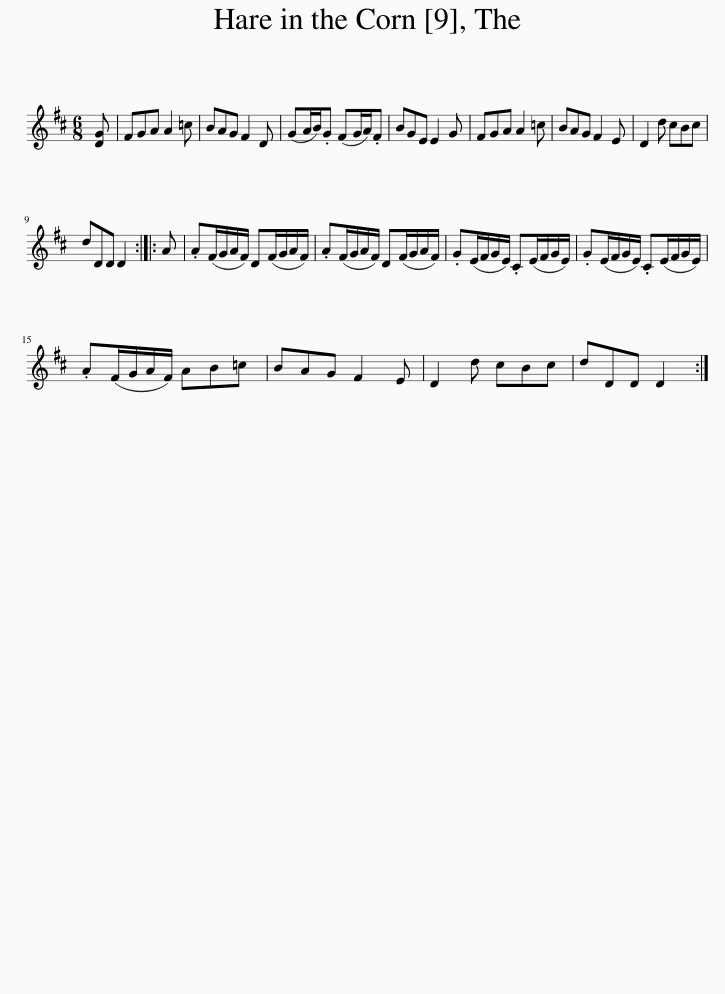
X:1
L:1/8
M:6/8
I:linebreak $
K:D
V:1 treble
V:1
 [DG] | FGA A2 =c | BAG F2 D | (GA/B/).G (FG/A/).F | BGE E2 G | %5
 FGA A2 =c | BAG F2 E | D2 d cBc |$ dDD D2 :: A | %10
 .A(F/G/A/F/) D(F/G/A/F/) | .A(F/G/A/F/) D(F/G/A/F/) | .G(E/F/G/E/) .C(E/F/G/E/) | .G(E/F/G/E/) .C(E/F/G/E/) |$ .A(F/G/A/F/) AB=c | %15
 BAG F2 E | D2 d cBc | dDD D2 :| %18
